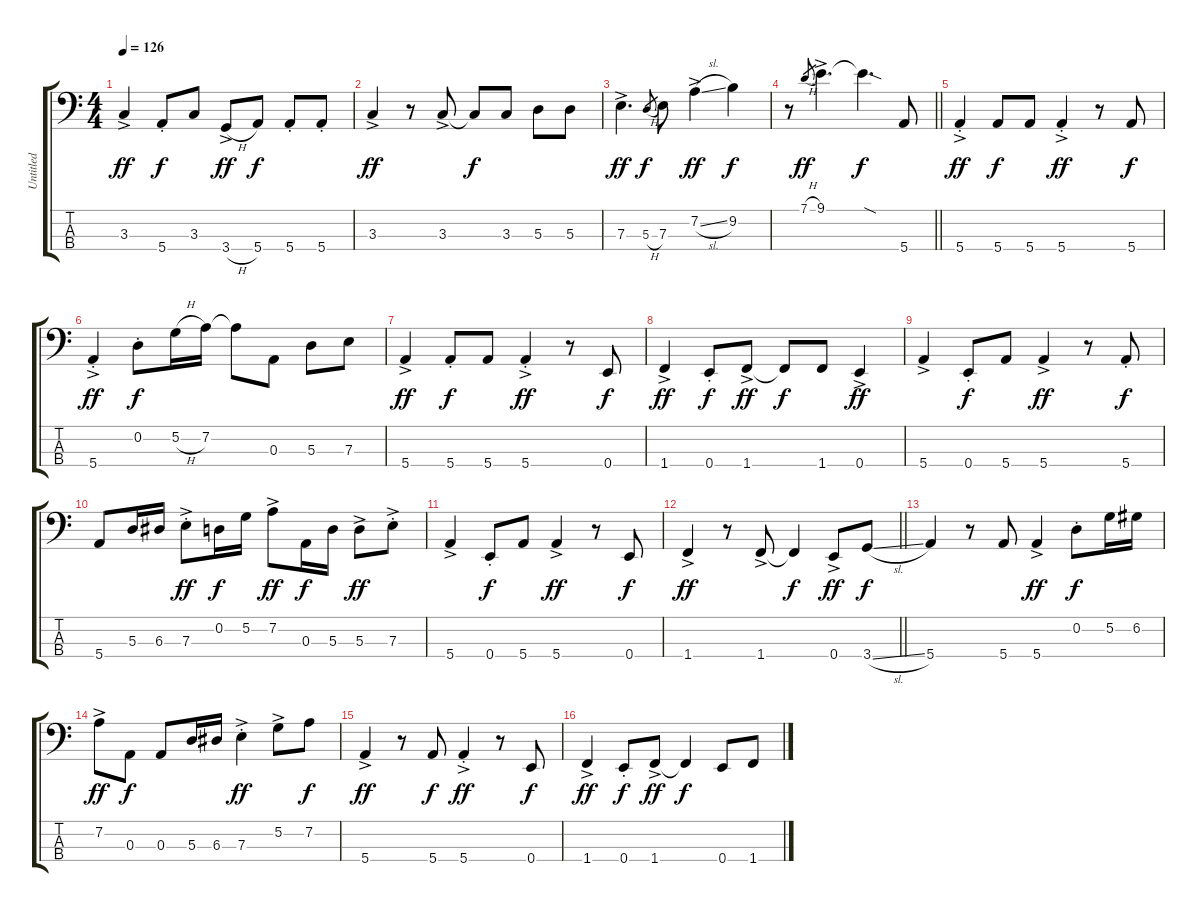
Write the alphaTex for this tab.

\track ("Untitled" "Untitled") {instrument electricbassfinger}
\staff {score tabs}
\tuning (G2 D2 A1 E1) {hide}
\ts (4 4)
\tempo 126
\clef f4
\ks c
3.3{ac}.4{dy ff} 5.4{st}.8{dy f} 3.3.8 3.4{h ac}.8{dy ff} 5.4.8{dy f} 5.4{st}.8 5.4{st}.8 |
3.3{ac}.4{dy ff} r.8 3.3{ac}.8 3.3{t}.8{dy f} 3.3.8 5.3.8 5.3.8 |
7.3{ac}.4{d dy ff} 5.3{h}.8{gr dy f} 7.3.8 7.2{sl ac}.4{dy ff} 9.2.4{dy f} |
\barLineRight lightlight
r.8 7.1{h}.8{gr dy ff} 9.1{ac}.4{d} 9.1{sod t}.4{d dy f} 5.4.8 |
5.4{ac st}.4{dy ff} 5.4.8{dy f} 5.4.8 5.4{ac st}.4{dy ff} r.8 5.4.8{dy f} |
5.4{ac st}.4{dy ff} 0.2{st}.8{dy f} 5.2{h}.16 7.2.16 7.2{t}.8 0.3.8 5.3.8 7.3.8 |
5.4{ac}.4{dy ff} 5.4{st}.8{dy f} 5.4.8 5.4{ac st}.4{dy ff} r.8 0.4.8{dy f} |
1.4{ac}.4{dy ff} 0.4{st}.8{dy f} 1.4{ac}.8{dy ff} 1.4{t}.8{dy f} 1.4.8 0.4{ac}.4{dy ff} |
5.4{ac}.4 0.4{st}.8{dy f} 5.4.8 5.4{ac}.4{dy ff} r.8 5.4{st}.8{dy f} |
5.4.8 5.3.16 6.3.16 7.3{ac st}.8{dy ff} 0.2.16{dy f} 5.2.16 7.2{ac}.8{dy ff} 0.3.16{dy f} 5.3.16 5.3{ac}.8{dy ff} 7.3{ac st}.8 |
5.4{ac}.4 0.4{st}.8{dy f} 5.4.8 5.4{ac}.4{dy ff} r.8 0.4.8{dy f} |
\barLineRight lightlight
1.4{ac}.4{dy ff} r.8 1.4{ac}.8 1.4{t}.4{dy f} 0.4{ac}.8{dy ff} 3.4{sl}.8{dy f} |
5.4.4 r.8 5.4.8 5.4{ac}.4{dy ff} 0.2{st}.8{dy f} 5.2.16 6.2.16 |
7.2{ac}.8{dy ff} 0.3.8{dy f} 0.3.8 5.3.16 6.3.16 7.3{ac st}.4{dy ff} 5.2{ac}.8 7.2.8{dy f} |
5.4{ac}.4{dy ff} r.8 5.4.8{dy f} 5.4{ac st}.4{dy ff} r.8 0.4.8{dy f} |
1.4{ac}.4{dy ff} 0.4{st}.8{dy f} 1.4{ac}.8{dy ff} 1.4{t}.4{dy f} 0.4.8 1.4{sl}.8
